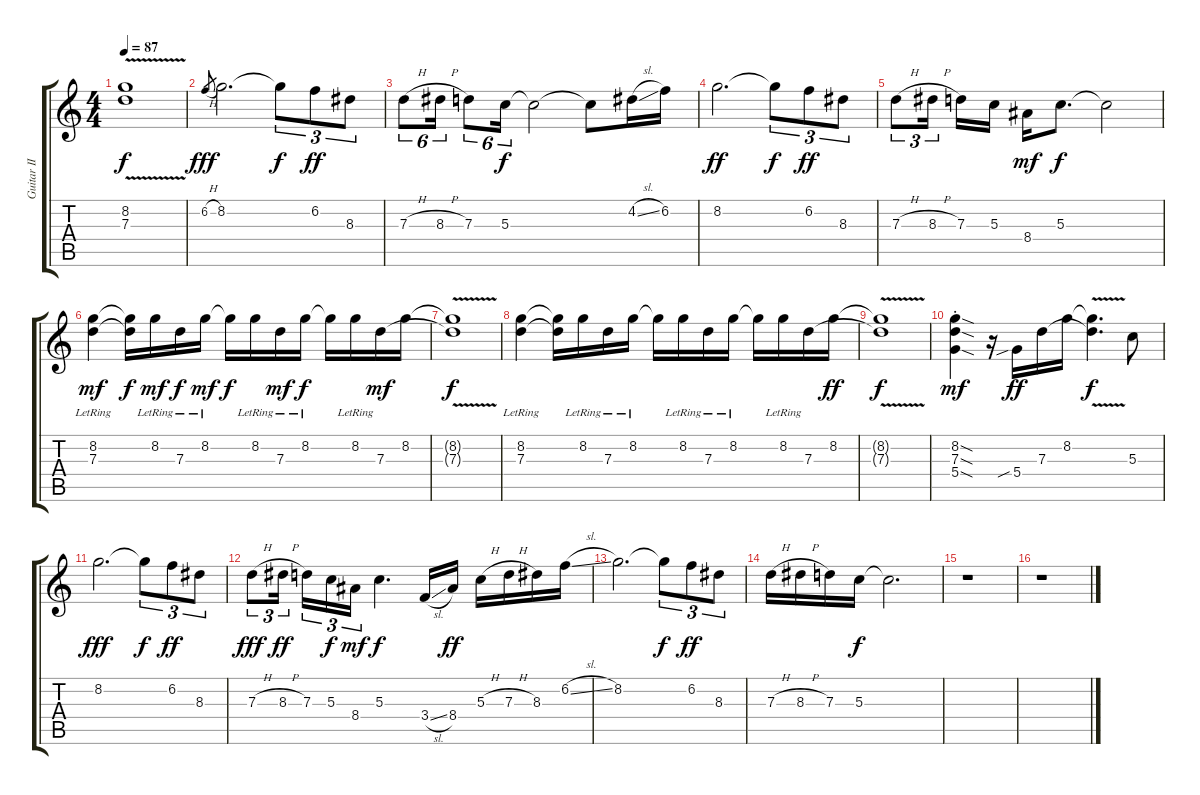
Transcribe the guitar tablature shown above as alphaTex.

\track ("Guitar II (Rutherford)" "Guitar II ") {instrument distortionguitar}
\staff {score tabs}
\tuning (E4 B3 G3 D3 A2 E2) {hide}
\ts (4 4)
\tempo 87
\clef g2
\ks c
(8.2{v t} 7.3{v t}).1{dy f} |
6.2{h}.8{gr dy fff} 8.2.2{d} 8.2{t}.8{tu (3 2) dy f} 6.2.8{tu (3 2) dy ff} 8.3.8{tu (3 2)} |
7.3{h}.8{tu (6 4)} 8.3{h}.16{tu (6 4)} 7.3.8{tu (6 4)} 5.3.16{tu (6 4) dy f} 5.3{t}.2 5.3{t}.8 4.2{sl}.16 6.2.16 |
8.2.2{d dy ff} 8.2{t}.8{tu (3 2) dy f} 6.2.8{tu (3 2) dy ff} 8.3.8{tu (3 2)} |
7.3{h}.8{tu (3 2)} 8.3{h}.16{tu (3 2) beam splitsecondary} 7.3.16 5.3.16 8.4.16{dy mf} 5.3.8{d dy f} 5.3{t}.2 |
(8.2{lr} 7.3{lr}).4{dy mf} (8.2{t} 7.3{t}).16{dy f} 8.2{lr}.16{dy mf} 7.3{lr}.16{dy f} 8.2{lr}.16{dy mf} 8.2{t}.16{dy f} 8.2{lr}.16 7.3{lr}.16{dy mf} 8.2{lr}.16{dy f} 8.2{t}.16 8.2{lr}.16 7.3.16{dy mf} 8.2.16 |
(8.2{v t} 7.3{v t}).1{dy f} |
(8.2{lr} 7.3{lr}).4 (8.2{t} 7.3{t}).16 8.2{lr}.16 7.3{lr}.16 8.2{lr}.16 8.2{t}.16 8.2{lr}.16 7.3{lr}.16 8.2{lr}.16 8.2{t}.16 8.2{lr}.16 7.3.16 8.2.16{dy ff} |
(8.2{v t} 7.3{v t}).1{dy f} |
(8.2{sod st} 7.3{sod st} 5.4{sod st}).4{dy mf} r.16 5.4{sib}.16{dy ff} 7.3.16 8.2.16 (8.2{v t} 7.3{v t}).4{d dy f} 5.3.8 |
8.2.2{d dy fff} 8.2{t}.8{tu (3 2) dy f} 6.2.8{tu (3 2) dy ff} 8.3.8{tu (3 2)} |
7.3{h}.8{tu (3 2) dy fff} 8.3{h}.16{tu (3 2) dy ff beam splitsecondary} 7.3.16{tu (3 2)} 5.3.16{tu (3 2) dy f} 8.4.16{tu (3 2) dy mf} 5.3.4{d dy f} 3.4{sl}.16 8.4.16{dy ff} 5.3{h}.16 7.3{h}.16 8.3.16 6.2{sl}.16 |
8.2.2{d} 8.2{t}.8{tu (3 2) dy f} 6.2.8{tu (3 2) dy ff} 8.3.8{tu (3 2)} |
7.3{h}.16 8.3{h}.16 7.3.16 5.3.16{dy f} 5.3{t}.2{d} |
r.1 |
r.1
